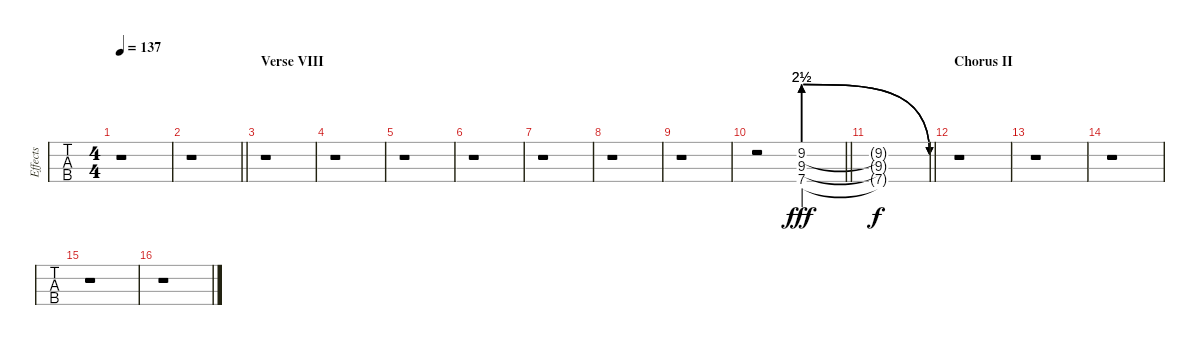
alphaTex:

\track ("Effects" "Effects") {instrument electricbassfinger}
\staff {tabs}
\tuning (G2 D2 A1 E1) {hide}
\ts (4 4)
\tempo 137
\clef f4
\ks ebminor
r.1{dy f} |
\barLineRight lightlight
r.1 |
\section ("" "Verse VIII")
r.1 |
r.1 |
r.1 |
r.1 |
r.1 |
r.1 |
r.1 |
\barLineRight lightlight
r.2{volume 0} (9.2{be (prebendrelease 0 10 60 0)} 9.3{be (prebendrelease 0 10 60 0)} 7.4{be (prebendrelease 0 10 60 0)}).2{dy fff volume 16} |
\barLineRight lightlight
(9.2{t} 9.3{t} 7.4{t}).1{dy f} |
\section ("" "Chorus II")
r.1 |
r.1 |
r.1 |
r.1 |
r.1
